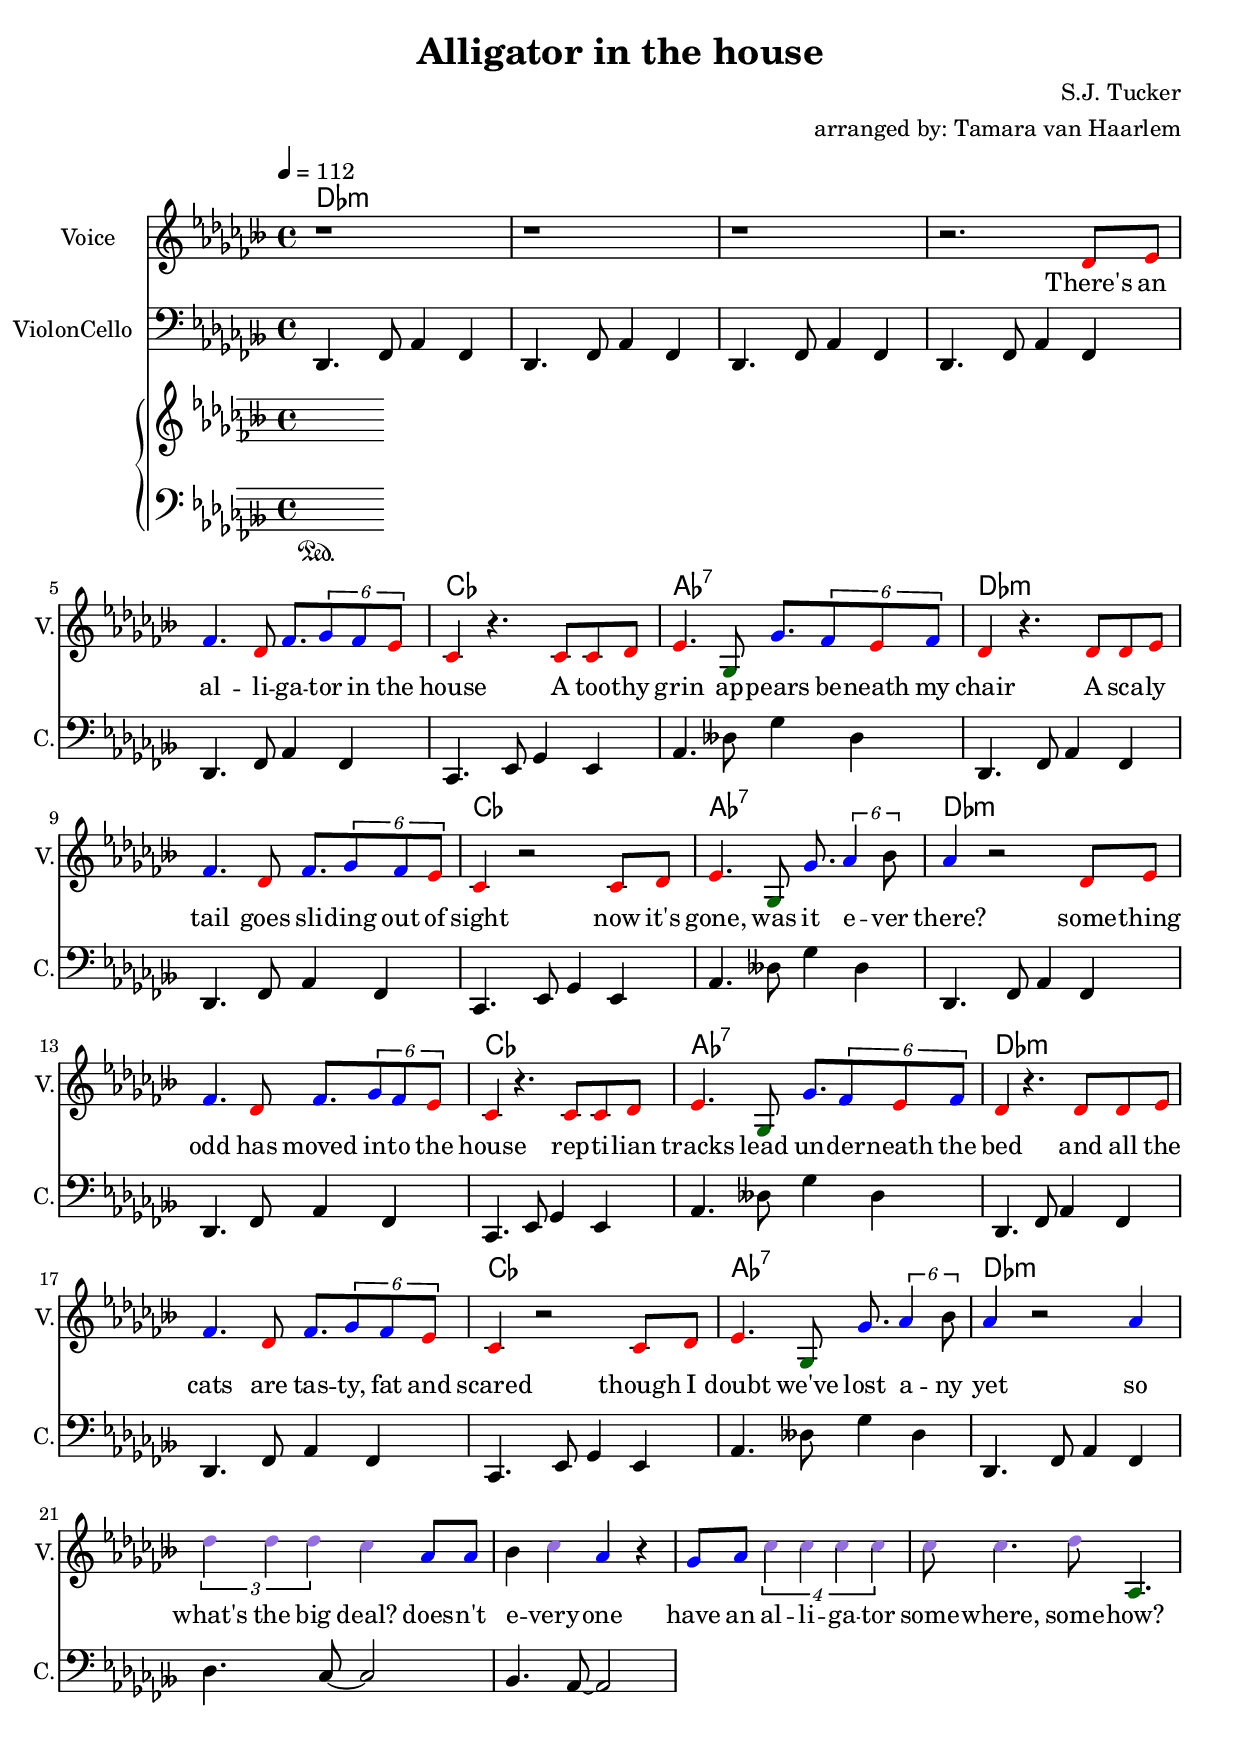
\include "articulate.ly"
\version "2.19.49"
%Association list of pitches to colors.
#(define color-mapping
  (list
    (cons (ly:make-pitch -1 0 -1/2) (x11-color 'orange))
    (cons (ly:make-pitch -1 0 0) (x11-color 'orange))
    (cons (ly:make-pitch -1 0 1/2) (x11-color 'orange))
    (cons (ly:make-pitch -1 1 -1/2) (x11-color 'orange))
    (cons (ly:make-pitch -1 1 0) (x11-color 'orange))
    (cons (ly:make-pitch -1 1 1/2) (x11-color 'orange))
    (cons (ly:make-pitch -1 2 -1/2) (x11-color 'orange))
    (cons (ly:make-pitch -1 2 0) (x11-color 'orange))
    (cons (ly:make-pitch -1 2 1/2) (x11-color 'orange))
    (cons (ly:make-pitch -1 3 -1/2) (x11-color 'DarkGreen))
    (cons (ly:make-pitch -1 3 0) (x11-color 'DarkGreen))
    (cons (ly:make-pitch -1 3 1/2) (x11-color 'DarkGreen))
    (cons (ly:make-pitch -1 4 -1/2) (x11-color 'DarkGreen))
    (cons (ly:make-pitch -1 4 0) (x11-color 'DarkGreen))
    (cons (ly:make-pitch -1 4 1/2) (x11-color 'DarkGreen))
    (cons (ly:make-pitch -1 5 -1/2) (x11-color 'DarkGreen))
    (cons (ly:make-pitch -1 5 0) (x11-color 'DarkGreen))
    (cons (ly:make-pitch -1 5 1/2) (x11-color 'DarkGreen))
    (cons (ly:make-pitch -1 6 -1/2) (x11-color 'DarkGreen))
    (cons (ly:make-pitch -1 6 0) (x11-color 'DarkGreen))
    (cons (ly:make-pitch -1 6 1/2) (x11-color 'DarkGreen))
    (cons (ly:make-pitch 0 0 -1/2) (x11-color 'red))
    (cons (ly:make-pitch 0 0 0) (x11-color 'red))
    (cons (ly:make-pitch 0 0 1/2) (x11-color 'red))
    (cons (ly:make-pitch 0 1 -1/2) (x11-color 'red))
    (cons (ly:make-pitch 0 1 0) (x11-color 'red))
    (cons (ly:make-pitch 0 1 1/2) (x11-color 'red))
    (cons (ly:make-pitch 0 2 -1/2) (x11-color 'red))
    (cons (ly:make-pitch 0 2 0) (x11-color 'red))
    (cons (ly:make-pitch 0 2 1/2) (x11-color 'red))
    (cons (ly:make-pitch 0 3 -1/2) (x11-color 'blue))
    (cons (ly:make-pitch 0 3 0) (x11-color 'blue))
    (cons (ly:make-pitch 0 3 1/2) (x11-color 'blue))
    (cons (ly:make-pitch 0 4 -1/2) (x11-color 'blue))
    (cons (ly:make-pitch 0 4 0) (x11-color 'blue))
    (cons (ly:make-pitch 0 4 1/2) (x11-color 'blue))
    (cons (ly:make-pitch 0 5 -1/2) (x11-color 'blue))
    (cons (ly:make-pitch 0 5 0) (x11-color 'blue))
    (cons (ly:make-pitch 0 5 1/2) (x11-color 'blue))
    (cons (ly:make-pitch 0 6 -1/2) (x11-color 'blue))
    (cons (ly:make-pitch 0 6 0) (x11-color 'blue))
    (cons (ly:make-pitch 0 6 1/2) (x11-color 'blue))
    (cons (ly:make-pitch 1 0 -1/2) (x11-color 'MediumPurple))
    (cons (ly:make-pitch 1 0 0) (x11-color 'MediumPurple))
    (cons (ly:make-pitch 1 0 1/2) (x11-color 'MediumPurple))
    (cons (ly:make-pitch 1 1 -1/2) (x11-color 'MediumPurple))
    (cons (ly:make-pitch 1 1 0) (x11-color 'MediumPurple))
    (cons (ly:make-pitch 1 1 1/2) (x11-color 'MediumPurple))
    (cons (ly:make-pitch 1 2 -1/2) (x11-color 'MediumPurple))
    (cons (ly:make-pitch 1 2 0) (x11-color 'MediumPurple))
    (cons (ly:make-pitch 1 2 1/2) (x11-color 'MediumPurple))
    (cons (ly:make-pitch 1 3 -1/2) (x11-color 'DeepPink))
    (cons (ly:make-pitch 1 3 0) (x11-color 'DeepPink))
    (cons (ly:make-pitch 1 3 1/2) (x11-color 'DeepPink))
    (cons (ly:make-pitch 1 4 -1/2) (x11-color 'DeepPink))
    (cons (ly:make-pitch 1 4 0) (x11-color 'DeepPink))
    (cons (ly:make-pitch 1 4 1/2) (x11-color 'DeepPink))
    (cons (ly:make-pitch 1 5 -1/2) (x11-color 'DeepPink))
    (cons (ly:make-pitch 1 5 0) (x11-color 'DeepPink))
    (cons (ly:make-pitch 1 5 1/2) (x11-color 'DeepPink))
    (cons (ly:make-pitch 1 6 -1/2) (x11-color 'DeepPink))
    (cons (ly:make-pitch 1 6 0) (x11-color 'DeepPink))
    (cons (ly:make-pitch 1 6 1/2) (x11-color 'DeepPink))))

%Compare pitch and alteration (not octave).
#(define (pitch-equals? p1 p2)
  (and
    (= (ly:pitch-octave p1) (ly:pitch-octave p2))
    (= (ly:pitch-alteration p1) (ly:pitch-alteration p2))
    (= (ly:pitch-notename p1) (ly:pitch-notename p2))))

#(define (pitch-to-color pitch)
  (let ((color (assoc pitch color-mapping pitch-equals?)))
    (if color
      (cdr color))))

#(define (color-notehead grob)
  (pitch-to-color
    (ly:event-property (event-cause grob) 'pitch)))

\include "predefined-guitar-fretboards.ly"
\version "2.19.49"
% voicetrainer: measures = 61
% voicetrainer: pages = 1
\header {
  title = "Alligator in the house"
  composer = "S.J. Tucker"
  arranger = "arranged by: Tamara van Haarlem"
}

voicetrainerTempo = 112
voicetrainerKey = des

global= {
  \tempo 4=\voicetrainerTempo \time 4/4 \key a \minor
}

voiceVerse= \relative c'' {
  a8 b |
  c4. a8 c8. \tuplet 6/5 { d8 c b } |
  g4 r4. g8 g a |
  b4. d,8 d'8. \tuplet 6/5 { c8 b c } |
  a4 r4. a8 a b |
  c4. a8 c8. \tuplet 6/5 { d8 c b } |
  g4 r2 g8 a |
  b4. d,8 d'8. \tuplet 6/5 { e4 f8 } |
  e4 r2 a,8 b |
  c4. a8 c8. \tuplet 6/5 { d8 c b } |
  g4 r4. g8 g a |
  b4. d,8 d'8. \tuplet 6/5 { c8 b c } |
  a4 r4. a8 a b |
  c4. a8 c8. \tuplet 6/5 { d8 c b } |
  g4 r2 g8 a |
  b4. d,8 d'8. \tuplet 6/5 { e4 f8 } |
  e4
}

voiceChorus= \relative c'' {
  e4 |
  \tuplet 3/2 { a a a } g e8 e |
  f4 g e r |
  d8 e \tuplet 4/3 { g4 g g g } |
  g8 g4. a8 e,4. |
}

voiceStaff= \transpose a \voicetrainerKey \relative c'' {
  \override NoteHead #'color = #color-notehead
  \global
  \repeat unfold 3 r1 |
  r2.
  \voiceVerse
  r2
  \voiceChorus
}

celloAm= \relative c {
  a4. c8 e4 c |
}

celloG= \relative c {
  g4. b8 d4 b |
}

celloESeven= \relative c {
  e4. as8 d4 as |
}

celloVerse= \relative c {
  \repeat unfold 4 {
    \celloAm
    \celloG
    \celloESeven
    \celloAm
  }
}

celloChorus= \relative c {
  a'4. g8~ g2 |
  f4. e8~ e2 |
}

cello= \transpose a \voicetrainerKey \relative c {
  \global
  \clef bass
  \repeat unfold 4 \celloAm
  \celloVerse
  \set Staff.midiInstrument = "cello"
  \celloChorus
}

upperStaff= \transpose a \voicetrainerKey \relative c' {
  \global
}

lowerStaff= \transpose a \voicetrainerKey \relative c {
  \global
  \clef bass
}

pianoDynamics = {
}

pianoPedal = {
  s1\sustainOn
}

myChords= \chordmode {
  \transpose a \voicetrainerKey {
    a1:m
    \repeat unfold 3 \skip 1
    \repeat unfold 4 {
      \skip 1
      g
      e:7
      a1:m
    }
  }
}

% sheetonly start
\book {
  \score {
    <<
      \new ChordNames { \myChords }
      % \new FretBoards { \myChords }
      % instrument start voice
      \new Staff = "voice" <<
        \set Staff.instrumentName = \markup { "Voice" }
        \set Staff.shortInstrumentName = \markup { "V." }
        \voiceStaff
        \addlyrics {
          There's an al -- li -- ga -- tor in the house
          A too -- thy grin ap -- pears be -- neath my chair
          A sca -- ly tail goes sli -- ding out of sight
          now it's gone, was it e -- ver there?
          some -- thing odd has moved in -- to the house
          rep -- ti -- lian tracks lead un -- der -- neath the bed
          and all the cats are tas -- ty, fat and scared
          though I doubt we've lost a -- ny yet

          so what's the big deal? does -- n't e -- very -- one
          have an al -- li -- ga -- tor some -- where, some -- how?
          and may -- be this one has al -- ways been here
          but I ne -- ver no -- ticed it till now

          there's an al -- li -- ga -- tor in the house
          just caught her nap -- ping in the li -- ving room
          she was do -- zing on the vel -- vet couch
          and the cats were slee -- ping there too
          there's an al -- li -- ga -- tor in the house
          no one seems to mind ex -- cept for me
          well, at least she does -- n't eat the cats
          I sus -- pect she'd ra -- ther eat me

          there's an al -- li -- ga -- tor in the pit
          she is dan -- cing wil -- dly with the snakes
          to \skip 8  win them o -- ver to her cause
          she will do what -- ever it takes
          they think I don't see their lit -- tle smiles
          as they plan rep -- ti -- lian over -- throw
          but I hear them tal -- king in my dreams
          they will not be sad to see me go!

          I've be -- gun to wor -- ry 'bout my toes
          the al -- li -- ga -- tor seems to think they're nice
          I've coun -- ted all of them a hun -- dred times
          but I ne -- ver got the same an -- swer twice

          there's an al -- li -- ga -- tor in my bed
          she is not a ma -- ster of dis -- guise
          just a pil -- low wai -- ting for my head
          soft and sweet and hun -- gri -- ly she lies

          there's an al -- li -- ga -- tor in the house
          to -- day she joined me for a spot of tea
          she helped her -- self to rasp -- ber -- ries and cream
          and she di -- dn't leave a -- ny for me

          well I thought that I had seen it all
          but this al -- li -- ga -- tor proved me wrong
          like a la -- dy as she drank tea
          she sang to me this lit -- tle song

          so what's the big deal? Does -- n't every -- one
          have an al -- li -- ga -- tor some -- where, some -- how?
          I know that you'd miss me if I were gone
          though you ne -- ver no -- ticed un -- til now

          so what's the big deal? does -- n't every -- one
          have an al -- li -- ga -- tor some -- where, some -- how?
          and may -- be this one has al -- ways been here
          but I ne -- ver no -- ticed it till now

          there's an al -- li -- ga -- tor in my head
        }
      >>
      % instrument end voice
      % instrument start cello
      \new Staff = "cello" <<
        \set Staff.instrumentName = \markup { "ViolonCello" }
        \set Staff.shortInstrumentName = \markup { "C." }
        \cello
      >>
      % instrument end cello
      % instrument start piano
      \new PianoStaff = "piano" <<
        \new Staff {
          \set Staff.midiInstrument = "acoustic grand"
          \removeWithTag midi \upperStaff
        }
        \new Dynamics \pianoDynamics
        \new Staff {
          \set Staff.midiInstrument = "acoustic grand"
          \removeWithTag midi \lowerStaff
        }
        \new Dynamics \pianoPedal
      >>
      % instrument end piano
    >>
    \layout {
      \context {
        \Staff \RemoveEmptyStaves
        \override VerticalAxisGroup #'remove-first = ##t
      }
      \context {
        \PianoStaff
        \accepts Dynamics
      }
    }
  }
}
% sheetonly end
% midionly start
\book {
  \score {
    \unfoldRepeats \articulate <<
      % instrument start voice
      \new Staff = "voice" <<
        \set Staff.midiInstrument = "cello"
        \voiceStaff
      >>
      % instrument end voice
      % instrument start cello
      \new Staff = "cello" <<
        \set Staff.midiInstrument = "pizzicato strings"
        \cello
      >>
      % instrument end cello
      % instrument start piano
      \new PianoStaff = "piano" <<
        \new Staff = "piano:1" {
          \set Staff.midiInstrument = "acoustic grand"
          \new Voice <<
            \new Dynamics \pianoDynamics
            \upperStaff
            \new Dynamics \pianoPedal
          >>
        }
        \new Staff = "piano:2" {
          \set Staff.midiInstrument = "acoustic grand"
          \new Voice <<
            \new Dynamics \pianoDynamics
            \lowerStaff
            \new Dynamics \pianoPedal
          >>
        }
      >>
      % instrument end piano
      % instrument start metronome
      \new DrumStaff = "metronome" {
        \drummode {
          \global
          \repeat unfold 61 {
            hiwoodblock4 lowoodblock wbl wbl
          }
        }
      }
      % instrument end metronome
    >>
    \midi {
      \context {
        \type "Performer_group"
        \name Dynamics
        \consists "Dynamic_performer"
        \consists "Piano_pedal_performer"
      }
      \context {
        \Voice
        \accepts Dynamics
      }
    }
  }
}
% midionly end

